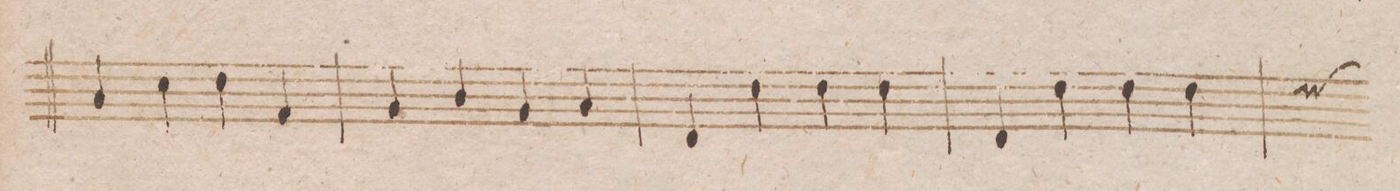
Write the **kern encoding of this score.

**kern	**dynam
*I"Violoncello	*
*clefF4	*
*k[b-]	*
*met(c|)	*
*M2/2	*
4C/	.
4E\	.
4F\	.
4AA/	.
=17	=17
4BB-/	.
4D/	.
4BB-/	.
4C/	.
=18	=18
4FF/	.
4F\	.
4F\	.
4F\	.
=19	=19
4FF/	.
4F\	.
4F\	.
4F\	.
*custos	*
=20	=20
*-	*-
